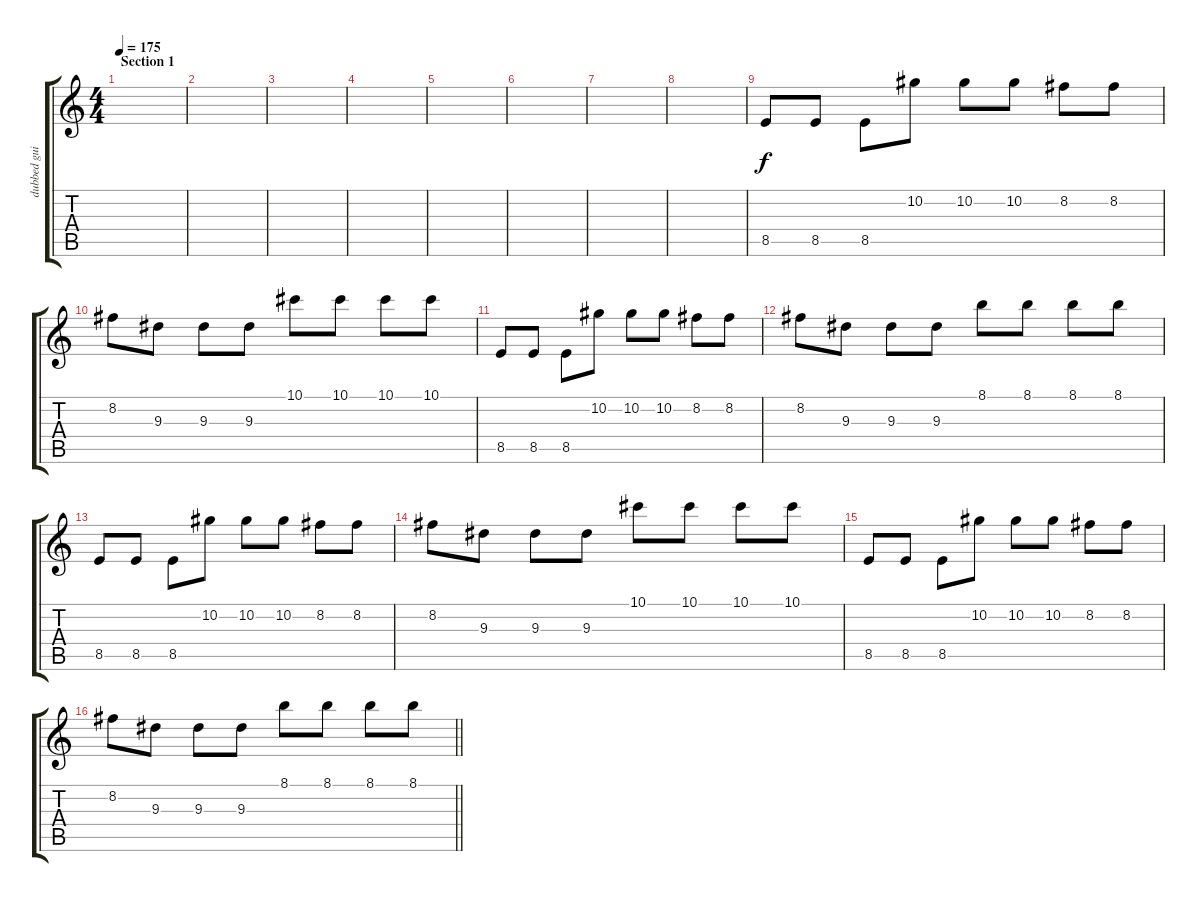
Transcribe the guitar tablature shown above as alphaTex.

\track ("dubbed guitar" "dubbed gui") {instrument distortionguitar}
\staff {score tabs}
\tuning (Eb4 Bb3 Gb3 Db3 Ab2 Db2) {hide}
\ts (4 4)
\section ("" "Section 1")
\tempo 175
\clef g2
\ks c
|
|
|
|
|
|
|
|
8.5.8 8.5.8 8.5.8 10.2.8 10.2.8 10.2.8 8.2.8 8.2.8 |
8.2.8 9.3.8 9.3.8 9.3.8 10.1.8 10.1.8 10.1.8 10.1.8 |
8.5.8 8.5.8 8.5.8 10.2.8 10.2.8 10.2.8 8.2.8 8.2.8 |
8.2.8 9.3.8 9.3.8 9.3.8 8.1.8 8.1.8 8.1.8 8.1.8 |
8.5.8 8.5.8 8.5.8 10.2.8 10.2.8 10.2.8 8.2.8 8.2.8 |
8.2.8 9.3.8 9.3.8 9.3.8 10.1.8 10.1.8 10.1.8 10.1.8 |
8.5.8 8.5.8 8.5.8 10.2.8 10.2.8 10.2.8 8.2.8 8.2.8 |
\barLineRight lightlight
8.2.8 9.3.8 9.3.8 9.3.8 8.1.8 8.1.8 8.1.8 8.1.8
